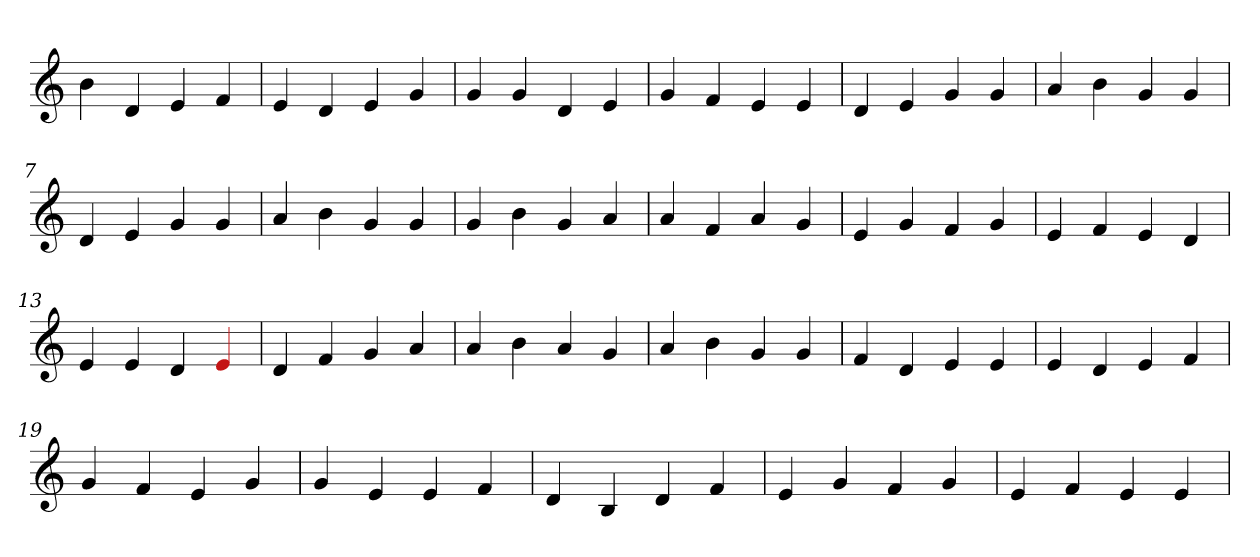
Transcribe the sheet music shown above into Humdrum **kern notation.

**kern
*part1
*staff1
*clefG2
=1
4b
4d
4e
4f
=2
4e
4d
4e
4g
=3
4g
4g
4d
4e
=4
4g
4f
4e
4e
=5
4d
4e
4g
4g
=6
4a
4b
4g
4g
=7
4d
4e
4g
4g
=8
4a
4b
4g
4g
=9
4g
4b
4g
4a
=10
4a
4f
4a
4g
=11
4e
4g
4f
4g
=12
4e
4f
4e
4d
=13
4e
4e
4d
4Re
=14
4d
4f
4g
4a
=15
4a
4b
4a
4g
=16
4a
4b
4g
4g
=17
4f
4d
4e
4e
=18
4e
4d
4e
4f
=19
4g
4f
4e
4g
=20
4g
4e
4e
4f
=21
4d
4B
4d
4f
=22
4e
4g
4f
4g
=23
4e
4f
4e
4e
=
*-
